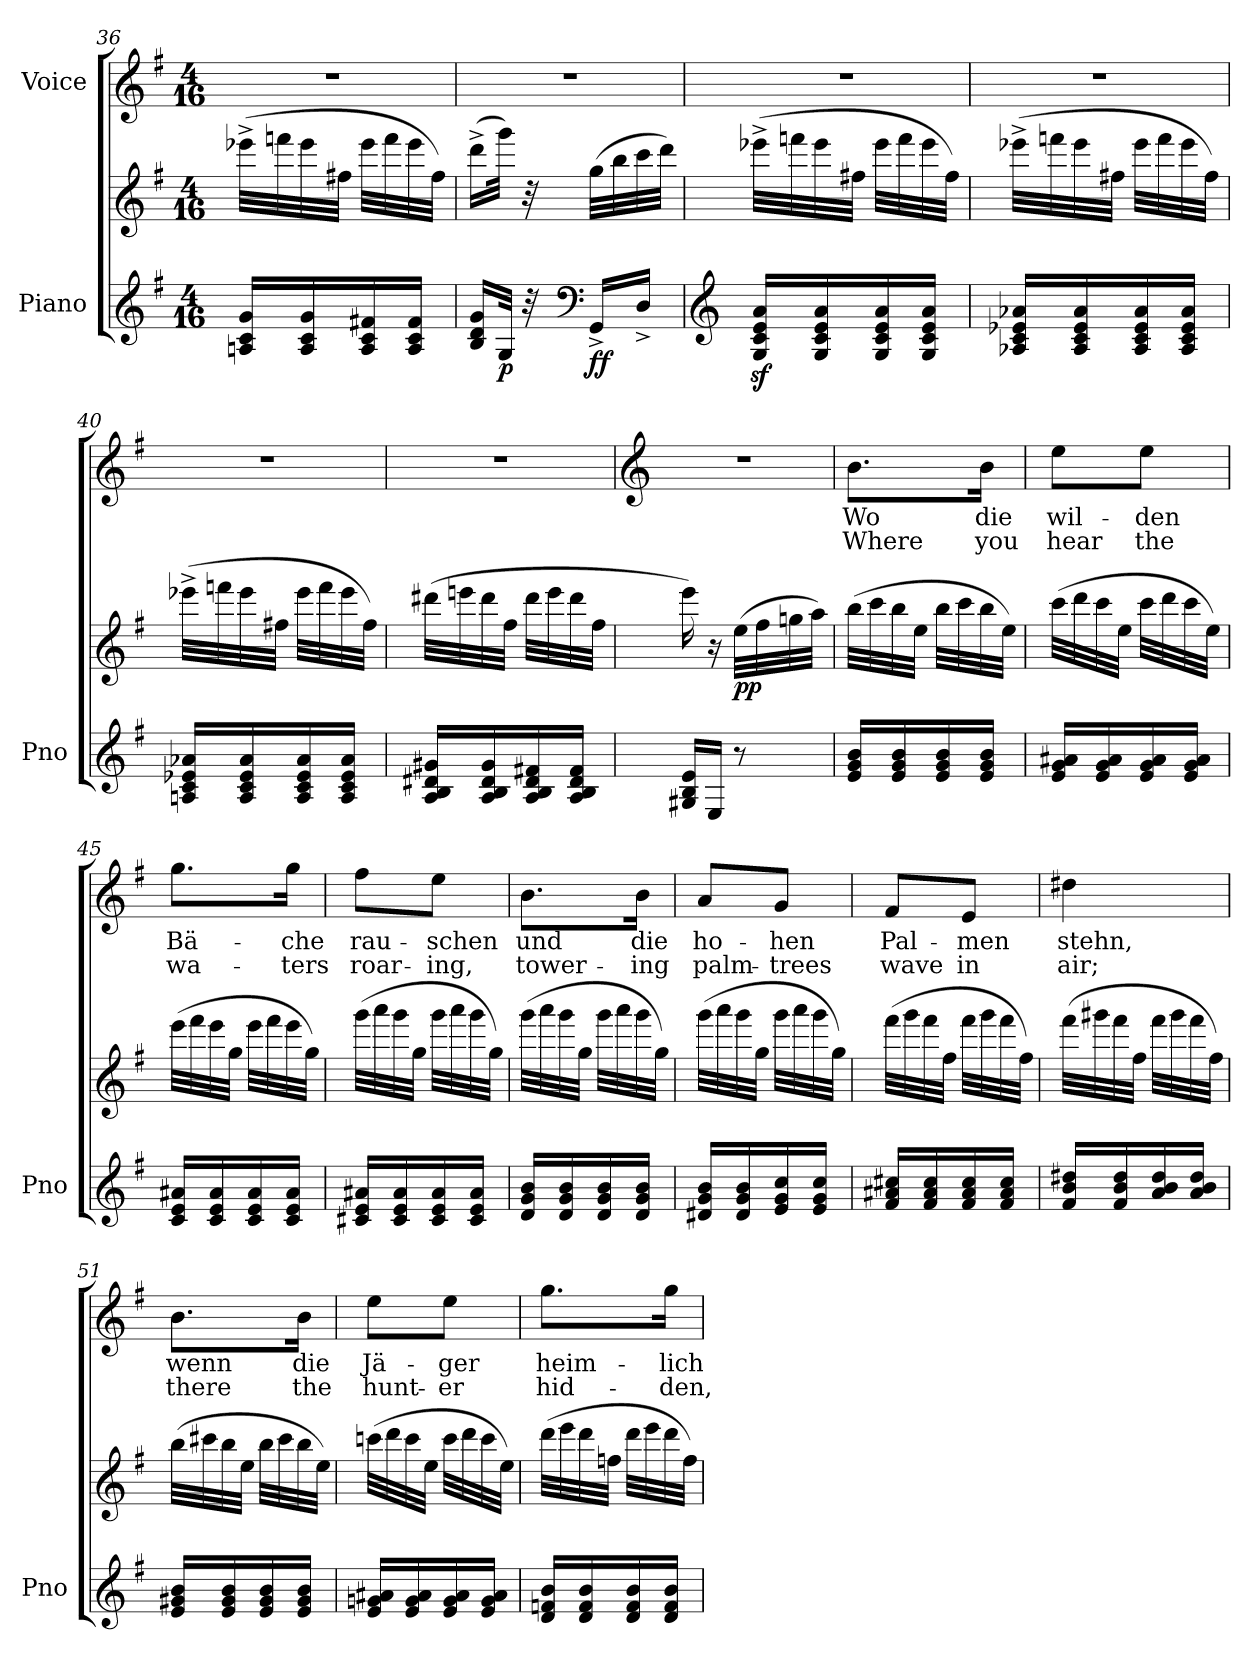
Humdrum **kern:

**kern	**kern	**dynam	**kern	**text	**text	**dynam
*part2	*part2	*part2	*part1	*part1	*part1	*part1
*staff3	*staff2	*staff2/3	*staff1	*staff1	*staff1	*staff1
*I"Piano	*	*	*I"Voice	*	*	*
*I'Pno	*	*	*	*	*	*
*clefG2	*clefG2	*	*clefG2	*	*	*
*k[f#]	*k[f#]	*	*k[f#]	*	*	*
*M4/16	*M4/16	*	*M4/16	*	*	*
=36	=36	=36	=36	=36	=36	=36
16An/ 16c/ 16g/LL	(>32eee-X^\LLL	.	4r	.	.	.
.	32fffn\	.	.	.	.	.
16A/ 16c/ 16g/	32eee-\	.	.	.	.	.
.	32ff#X\JJJ	.	.	.	.	.
16A/ 16c/ 16f#X/	32eee-\LLL	.	.	.	.	.
.	32fff\	.	.	.	.	.
16A/ 16c/ 16f#/JJ	32eee-\	.	.	.	.	.
.	32ff#\JJJ)	.	.	.	.	.
=37	=37	=37	=37	=37	=37	=37
16B/ 16d/ 16g/LL	(>16ddd^\LL	.	4r	.	.	.
!	!	!LO:DY:b=2	!	!	!	!
32G/JJk	32ggg\JJk)	p	.	.	.	.
32r	32r	.	.	.	.	.
*clefF4	*	*	*	*	*	*
!	!	!LO:DY:b=2	!	!	!	!
16GG^/LL	(>32gg\LLL	ff	.	.	.	.
.	32bb\	.	.	.	.	.
16D^/JJ	32ccc\	.	.	.	.	.
.	32ddd\JJJ)	.	.	.	.	.
!!LO:PB:g=z
=38	=38	=38	=38	=38	=38	=38
*clefG2	*	*	*	*	*	*
16G/z< 16c/z< 16e/z< 16a/z<LL	(>32eee-X^\LLL	.	4r	.	.	.
.	32fffn\	.	.	.	.	.
16G/ 16c/ 16e/ 16a/	32eee-\	.	.	.	.	.
.	32ff#X\JJJ	.	.	.	.	.
16G/ 16c/ 16e/ 16a/	32eee-\LLL	.	.	.	.	.
.	32fff\	.	.	.	.	.
16G/ 16c/ 16e/ 16a/JJ	32eee-\	.	.	.	.	.
.	32ff#\JJJ)	.	.	.	.	.
=39	=39	=39	=39	=39	=39	=39
16A-X/ 16c/ 16e-X/ 16a-X/LL	(>32eee-X^\LLL	.	4r	.	.	.
.	32fffn\	.	.	.	.	.
16A-/ 16c/ 16e-/ 16a-/	32eee-\	.	.	.	.	.
.	32ff#X\JJJ	.	.	.	.	.
16A-/ 16c/ 16e-/ 16a-/	32eee-\LLL	.	.	.	.	.
.	32fff\	.	.	.	.	.
16A-/ 16c/ 16e-/ 16a-/JJ	32eee-\	.	.	.	.	.
.	32ff#\JJJ)	.	.	.	.	.
=40	=40	=40	=40	=40	=40	=40
16An/ 16c/ 16e-X/ 16a-X/LL	(>32eee-X^\LLL	.	4r	.	.	.
.	32fffn\	.	.	.	.	.
16A/ 16c/ 16e-/ 16a-/	32eee-\	.	.	.	.	.
.	32ff#X\JJJ	.	.	.	.	.
16A/ 16c/ 16e-/ 16a-/	32eee-\LLL	.	.	.	.	.
.	32fff\	.	.	.	.	.
16A/ 16c/ 16e-/ 16a-/JJ	32eee-\	.	.	.	.	.
.	32ff#\JJJ)	.	.	.	.	.
=41	=41	=41	=41	=41	=41	=41
16A/ 16B/ 16d#X/ 16g#X/LL	(>32ddd#X\LLL	.	4r	.	.	.
.	32eeen\	.	.	.	.	.
16A/ 16B/ 16d#/ 16g#/	32ddd#\	.	.	.	.	.
.	32ff#\JJJ	.	.	.	.	.
16A/ 16B/ 16d#/ 16f#X/	32ddd#\LLL	.	.	.	.	.
.	32eee\	.	.	.	.	.
16A/ 16B/ 16d#/ 16f#/JJ	32ddd#\	.	.	.	.	.
.	32ff#\JJJ	.	.	.	.	.
!!LO:PB:g=z
=42	=42	=42	=42	=42	=42	=42
*	*	*	*clefG2	*	*	*
16G#X/ 16B/ 16e/LL	16eee\)	.	4r	.	.	.
16E/JJ	16r	.	.	.	.	.
!	!	!LO:DY:b	!	!	!	!
8r	(>32ee\LLL	pp	.	.	.	.
.	32ff#\	.	.	.	.	.
.	32ggn\	.	.	.	.	.
.	32aa\JJJ)	.	.	.	.	.
=43	=43	=43	=43	=43	=43	=43
!	!	!	!	!LO:LY:b	!LO:LY:b	!
16e/ 16g/ 16b/LL	(>32bb\LLL	.	8.b\L	Wo	Where	.
.	32ccc\	.	.	.	.	.
16e/ 16g/ 16b/	32bb\	.	.	.	.	.
.	32ee\JJJ	.	.	.	.	.
16e/ 16g/ 16b/	32bb\LLL	.	.	.	.	.
.	32ccc\	.	.	.	.	.
!	!	!	!	!LO:LY:b	!LO:LY:b	!
16e/ 16g/ 16b/JJ	32bb\	.	16b\Jk	die	you	.
.	32ee\JJJ)	.	.	.	.	.
=44	=44	=44	=44	=44	=44	=44
!	!	!	!	!LO:LY:b	!LO:LY:b	!
16e/ 16g/ 16a#X/LL	(>32ccc\LLL	.	8ee\L	wil-	hear	.
.	32ddd\	.	.	.	.	.
16e/ 16g/ 16a#/	32ccc\	.	.	.	.	.
.	32ee\JJJ	.	.	.	.	.
!	!	!	!	!LO:LY:b	!LO:LY:b	!
16e/ 16g/ 16a#/	32ccc\LLL	.	8ee\J	-den	the	.
.	32ddd\	.	.	.	.	.
16e/ 16g/ 16a#/JJ	32ccc\	.	.	.	.	.
.	32ee\JJJ)	.	.	.	.	.
=45	=45	=45	=45	=45	=45	=45
!	!	!	!	!LO:LY:b	!LO:LY:b	!
16c/ 16e/ 16a#X/LL	(>32eee\LLL	.	8.gg\L	Bä-	wa-	.
.	32fff#\	.	.	.	.	.
16c/ 16e/ 16a#/	32eee\	.	.	.	.	.
.	32gg\JJJ	.	.	.	.	.
16c/ 16e/ 16a#/	32eee\LLL	.	.	.	.	.
.	32fff#\	.	.	.	.	.
!	!	!	!	!LO:LY:b	!LO:LY:b	!
16c/ 16e/ 16a#/JJ	32eee\	.	16gg\Jk	-che	-ters	.
.	32gg\JJJ)	.	.	.	.	.
!!LO:LB:g=z
=46	=46	=46	=46	=46	=46	=46
!	!	!	!	!LO:LY:b	!LO:LY:b	!
16c#X/ 16e/ 16a#X/LL	(>32ggg\LLL	.	8ff#\L	rau-	roar-	.
.	32aaa\	.	.	.	.	.
16c#/ 16e/ 16a#/	32ggg\	.	.	.	.	.
.	32gg\JJJ	.	.	.	.	.
!	!	!	!	!LO:LY:b	!LO:LY:b	!
16c#/ 16e/ 16a#/	32ggg\LLL	.	8ee\J	-schen	-ing,	.
.	32aaa\	.	.	.	.	.
16c#/ 16e/ 16a#/JJ	32ggg\	.	.	.	.	.
.	32gg\JJJ)	.	.	.	.	.
=47	=47	=47	=47	=47	=47	=47
!	!	!	!	!LO:LY:b	!LO:LY:b	!
16d/ 16g/ 16b/LL	(>32ggg\LLL	.	8.b\L	und	tower-	.
.	32aaa\	.	.	.	.	.
16d/ 16g/ 16b/	32ggg\	.	.	.	.	.
.	32gg\JJJ	.	.	.	.	.
16d/ 16g/ 16b/	32ggg\LLL	.	.	.	.	.
.	32aaa\	.	.	.	.	.
!	!	!	!	!LO:LY:b	!LO:LY:b	!
16d/ 16g/ 16b/JJ	32ggg\	.	16b\Jk	die	-ing	.
.	32gg\JJJ)	.	.	.	.	.
=48	=48	=48	=48	=48	=48	=48
!	!	!	!	!LO:LY:b	!LO:LY:b	!
16d#X/ 16g/ 16b/LL	(>32ggg\LLL	.	8a/L	ho-	palm-	.
.	32aaa\	.	.	.	.	.
16d#/ 16g/ 16b/	32ggg\	.	.	.	.	.
.	32gg\JJJ	.	.	.	.	.
!	!	!	!	!LO:LY:b	!LO:LY:b	!
16e/ 16g/ 16cc/	32ggg\LLL	.	8g/J	-hen	-trees	.
.	32aaa\	.	.	.	.	.
16e/ 16g/ 16cc/JJ	32ggg\	.	.	.	.	.
.	32gg\JJJ)	.	.	.	.	.
=49	=49	=49	=49	=49	=49	=49
!	!	!	!	!LO:LY:b	!LO:LY:b	!
16f#/ 16a#X/ 16cc#X/LL	(>32fff#\LLL	.	8f#/L	Pal-	wave	.
.	32ggg\	.	.	.	.	.
16f#/ 16a#/ 16cc#/	32fff#\	.	.	.	.	.
.	32ff#\JJJ	.	.	.	.	.
!	!	!	!	!LO:LY:b	!LO:LY:b	!
16f#/ 16a#/ 16cc#/	32fff#\LLL	.	8e/J	-men	in	.
.	32ggg\	.	.	.	.	.
16f#/ 16a#/ 16cc#/JJ	32fff#\	.	.	.	.	.
.	32ff#\JJJ)	.	.	.	.	.
!!LO:LB:g=z
=50	=50	=50	=50	=50	=50	=50
!	!	!	!	!LO:LY:b	!LO:LY:b	!
16f#/ 16b/ 16dd#X/LL	(>32fff#\LLL	.	4dd#X\	stehn,	air;	.
.	32ggg#X\	.	.	.	.	.
16f#/ 16b/ 16dd#/	32fff#\	.	.	.	.	.
.	32ff#\JJJ	.	.	.	.	.
16a/ 16b/ 16dd#/	32fff#\LLL	.	.	.	.	.
.	32ggg#\	.	.	.	.	.
16a/ 16b/ 16dd#/JJ	32fff#\	.	.	.	.	.
.	32ff#\JJJ)	.	.	.	.	.
=51	=51	=51	=51	=51	=51	=51
*	*	*	*MM65	*	*	*
!	!	!LO:DY:b	!	!LO:LY:b	!LO:LY:b	!
!	!	!LO:DY:n=1:b	!	!	!	!LO:DY:a
!	!	!	!	!	!	!LO:DY:n=1:a
16e/ 16g#X/ 16b/LL	(>32bb\LLL	ppp other-dynamics	8.b\L	wenn	there	pp other-dynamics
.	32ccc#X\	.	.	.	.	.
16e/ 16g#/ 16b/	32bb\	.	.	.	.	.
.	32ee\JJJ	.	.	.	.	.
16e/ 16g#/ 16b/	32bb\LLL	.	.	.	.	.
.	32ccc#\	.	.	.	.	.
!	!	!	!	!LO:LY:b	!LO:LY:b	!
16e/ 16g#/ 16b/JJ	32bb\	.	16b\Jk	die	the	.
.	32ee\JJJ)	.	.	.	.	.
=52	=52	=52	=52	=52	=52	=52
*	*	*	*MM60	*	*	*
!	!	!	!	!LO:LY:b	!LO:LY:b	!
16e/ 16gn/ 16a#X/LL	(>32cccn\LLL	.	8ee\L	Jä-	hunt-	.
.	32ddd\	.	.	.	.	.
16e/ 16g/ 16a#/	32ccc\	.	.	.	.	.
.	32ee\JJJ	.	.	.	.	.
*	*	*	*MM58	*	*	*
!	!	!	!	!LO:LY:b	!LO:LY:b	!
16e/ 16g/ 16a#/	32ccc\LLL	.	8ee\J	-ger	-er	.
.	32ddd\	.	.	.	.	.
16e/ 16g/ 16a#/JJ	32ccc\	.	.	.	.	.
.	32ee\JJJ)	.	.	.	.	.
=53	=53	=53	=53	=53	=53	=53
*	*	*	*MM55	*	*	*
!	!	!	!	!LO:LY:b	!LO:LY:b	!
16d/ 16fn/ 16b/LL	(>32ddd\LLL	.	8.gg\L	heim-	hid-	.
.	32eee\	.	.	.	.	.
16d/ 16f/ 16b/	32ddd\	.	.	.	.	.
.	32ffn\JJJ	.	.	.	.	.
16d/ 16f/ 16b/	32ddd\LLL	.	.	.	.	.
.	32eee\	.	.	.	.	.
!	!	!	!	!LO:LY:b	!LO:LY:b	!
16d/ 16f/ 16b/JJ	32ddd\	.	16gg\Jk	-lich	-den,	.
.	32ff\JJJ)	.	.	.	.	.
=	=	=	=	=	=	=
*-	*-	*-	*-	*-	*-	*-
